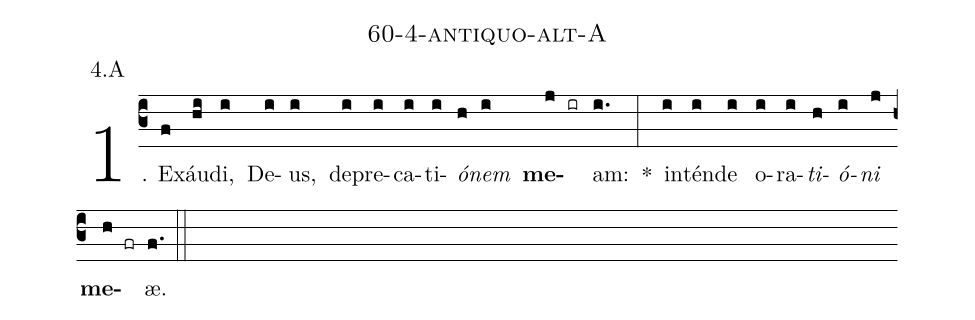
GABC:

name: 60-4-antiquo-alt-A;
annotation: 4.A;
%%
(c3)1. Ex(f)áu(hi)di,(i) De(i)us,(i) de(i)pre(i)ca(i)ti(i)<i>ó</i>(h)<i>nem</i>(i) <b>me</b>(j ir)am:(i.) *(:) in(i)tén(i)de(i) o(i)ra(i)<i>ti</i>(h)<i>ó</i>(i)<i>ni</i>(j) <b>me</b>(h fr)æ.(f.) (::)
